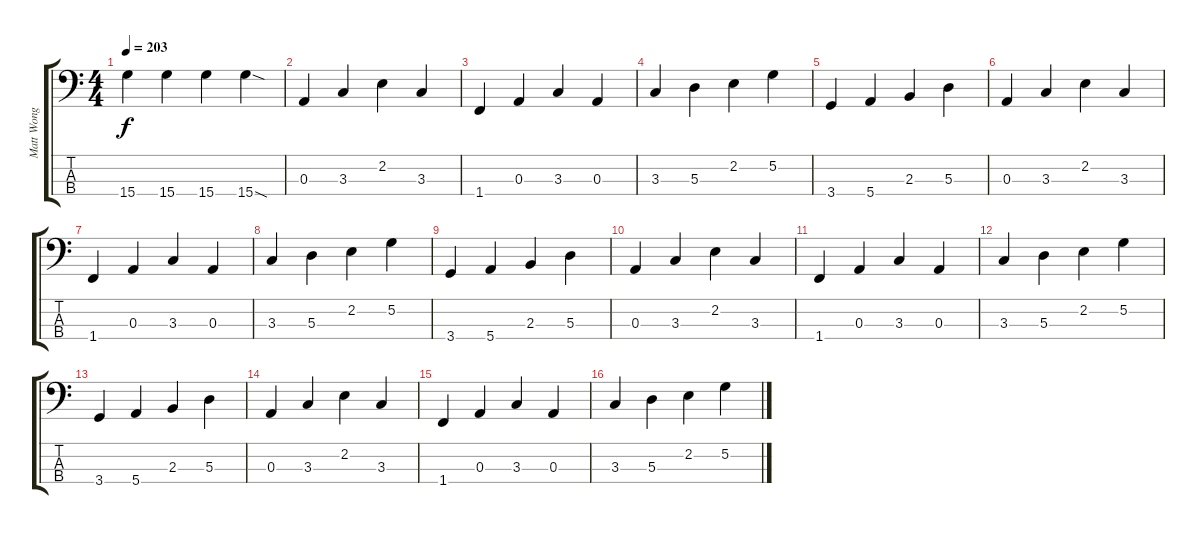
\track ("Matt Wong" "Matt Wong") {instrument electricbassfinger}
\staff {score tabs}
\tuning (G2 D2 A1 E1) {hide}
\ts (4 4)
\tempo 203
\clef f4
\ks c
15.4.4{dy f} 15.4.4 15.4.4 15.4{sod}.4 |
0.3.4 3.3.4 2.2.4 3.3.4 |
1.4.4 0.3.4 3.3.4 0.3.4 |
3.3.4 5.3.4 2.2.4 5.2.4 |
3.4.4 5.4.4 2.3.4 5.3.4 |
0.3.4 3.3.4 2.2.4 3.3.4 |
1.4.4 0.3.4 3.3.4 0.3.4 |
3.3.4 5.3.4 2.2.4 5.2.4 |
3.4.4 5.4.4 2.3.4 5.3.4 |
0.3.4 3.3.4 2.2.4 3.3.4 |
1.4.4 0.3.4 3.3.4 0.3.4 |
3.3.4 5.3.4 2.2.4 5.2.4 |
3.4.4 5.4.4 2.3.4 5.3.4 |
0.3.4 3.3.4 2.2.4 3.3.4 |
1.4.4 0.3.4 3.3.4 0.3.4 |
3.3.4 5.3.4 2.2.4 5.2.4
